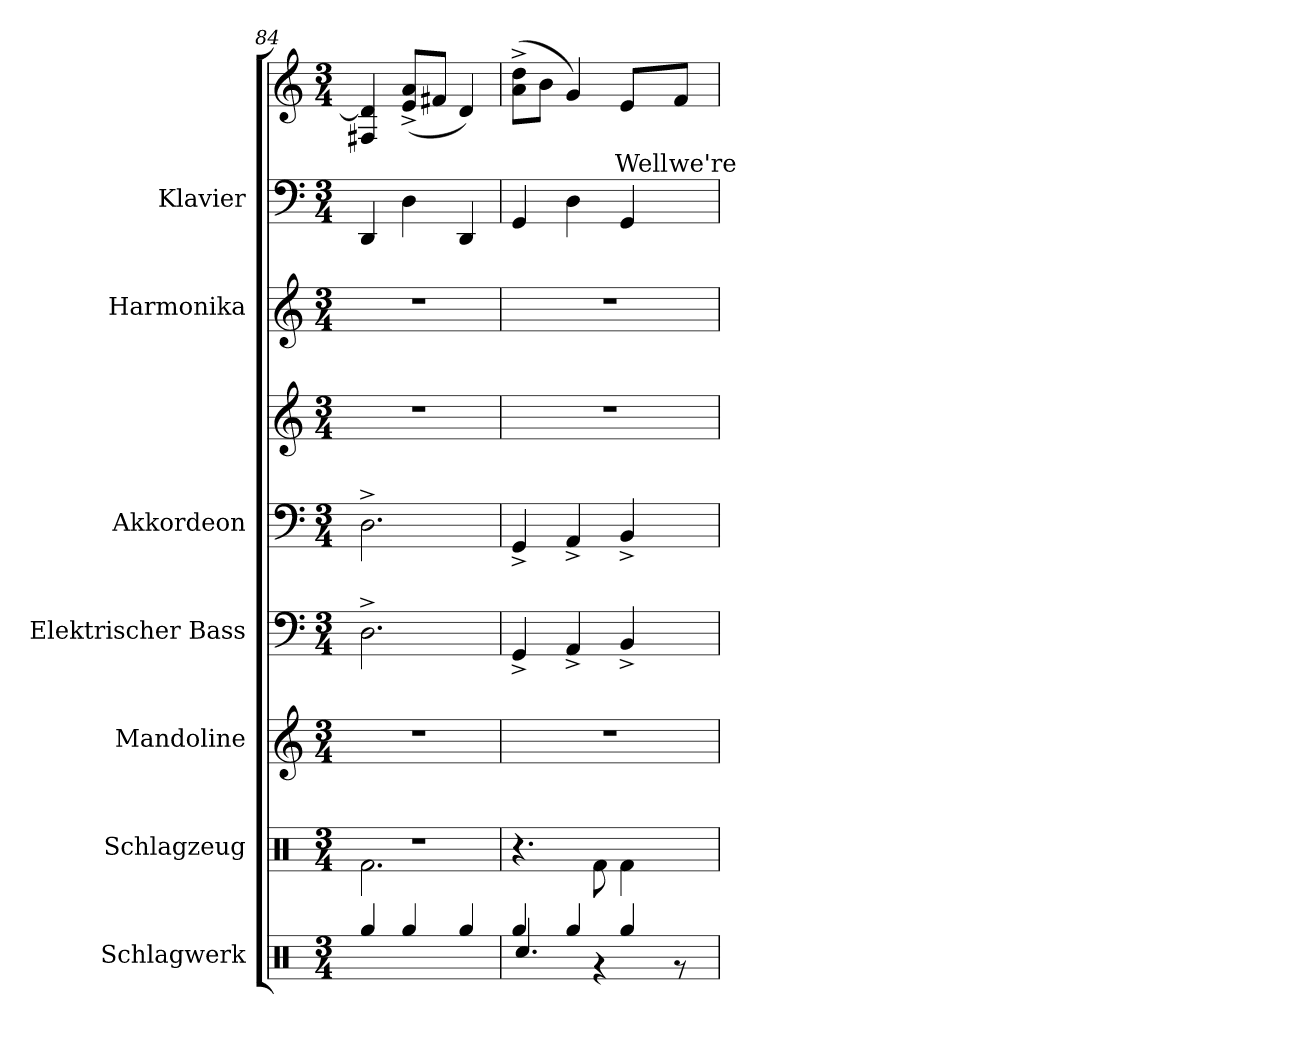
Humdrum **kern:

**kern	**kern	**kern	**kern	**kern	**kern	**kern	**kern	**kern	**text
*part7	*part6	*part5	*part4	*part3	*part3	*part2	*part1	*part1	*part1
*staff9	*staff8	*staff7	*staff6	*staff5	*staff4	*staff3	*staff2	*staff1	*staff1
*I"Schlagwerk	*I"Schlagzeug	*I"Mandoline	*I"Elektrischer Bass	*I"Akkordeon	*	*I"Harmonika	*I"Klavier	*	*
*I'Schlw.	*I'Schlgz.	*I'Mand.	*I'E-B.	*I'Akk.	*	*	*I'Klav.	*	*
*clefX	*clefX	*clefG2	*clefF4	*clefF4	*clefG2	*clefG2	*clefF4	*clefG2	*
*	*	*	*ITrd7c12	*	*	*	*	*	*
*k[]	*k[]	*k[]	*k[]	*k[]	*k[]	*k[]	*k[]	*k[]	*
*M3/4	*M3/4	*M3/4	*M3/4	*M3/4	*M3/4	*M3/4	*M3/4	*M3/4	*
=84	=84	=84	=84	=84	=84	=84	=84	=84	=84
*	*^	*	*	*	*	*	*	*	*
4Rgg/	2.r	2.Rf\	2.r	2.DD^\	2.D^\	2.r	2.r	4DD/	4F#X/ 4d/]	.
4Rgg/	.	.	.	.	.	.	.	4D\	(8e/^ 8a/^L	.
.	.	.	.	.	.	.	.	.	8f#X/J	.
4Rgg/	.	.	.	.	.	.	.	4DD/	4d/)	.
*	*v	*v	*	*	*	*	*	*	*	*
!!LO:PB:g=z
=85	=85	=85	=85	=85	=85	=85	=85	=85	=85
*^	*	*	*	*	*	*	*	*	*
4Rgg/	4.Rcc/	4.r	2.r	4GGG^/	4GG^/	2.r	2.r	4GG/	(8a\^ 8dd\^L	.
.	.	.	.	.	.	.	.	.	8b\J	.
4Rgg/	.	.	.	4AAA^/	4AA^/	.	.	4D\	4g/)	.
.	4r	8Rf\	.	.	.	.	.	.	.	.
!	!	!	!	!	!	!	!	!	!	!LO:LY:b
4Rgg/	.	4Rf\	.	4BBB^/	4BB^/	.	.	4GG/	8e/L	Well
!	!	!	!	!	!	!	!	!	!	!LO:LY:b
.	8r	.	.	.	.	.	.	.	8f/J	we're
*v	*v	*	*	*	*	*	*	*	*	*
=	=	=	=	=	=	=	=	=	=
*-	*-	*-	*-	*-	*-	*-	*-	*-	*-
